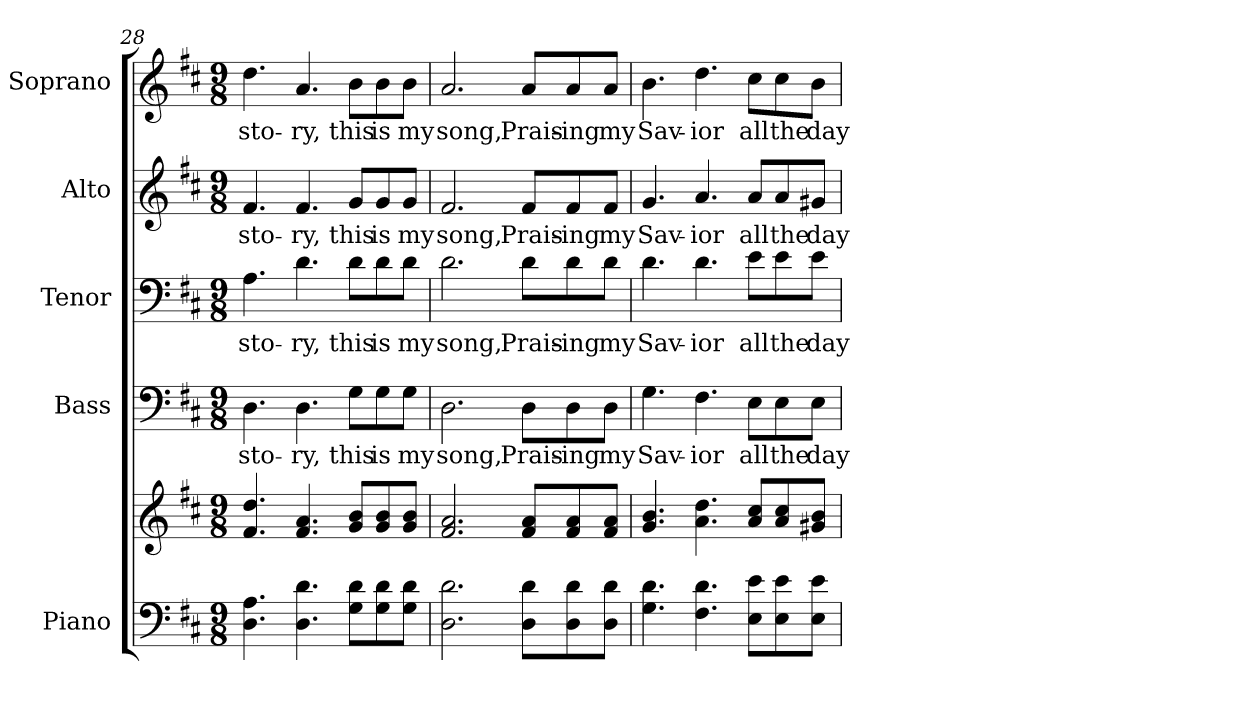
**kern	**kern	**kern	**text	**kern	**text	**kern	**text	**kern	**text
*part5	*part5	*part4	*part4	*part3	*part3	*part2	*part2	*part1	*part1
*staff6	*staff5	*staff4	*staff4	*staff3	*staff3	*staff2	*staff2	*staff1	*staff1
*I"Piano	*	*I"Bass	*	*I"Tenor	*	*I"Alto	*	*I"Soprano	*
*I'Pno.	*	*I'B.	*	*I'T.	*	*I'A.	*	*I'S.	*
*clefF4	*clefG2	*clefF4	*	*clefF4	*	*clefG2	*	*clefG2	*
*k[f#c#]	*k[f#c#]	*k[f#c#]	*	*k[f#c#]	*	*k[f#c#]	*	*k[f#c#]	*
*D:	*D:	*D:	*	*D:	*	*D:	*	*D:	*
*M9/8	*M9/8	*M9/8	*	*M9/8	*	*M9/8	*	*M9/8	*
=28	=28	=28	=28	=28	=28	=28	=28	=28	=28
!	!	!	!LO:LY:b:color=#000000	!	!	!	!	!	!
!	!	!	!	!	!LO:LY:b:color=#000000	!	!	!	!
!	!	!	!	!	!	!	!LO:LY:b:color=#000000	!	!
!	!	!	!	!	!	!	!	!	!LO:LY:b:color=#000000
4.Di\ 4.Ai	4.f#i/ 4.ddi	4.Di\	sto-	4.Ai\	sto-	4.f#i/	sto-	4.ddi\	sto-
!	!	!	!LO:LY:b:color=#000000	!	!	!	!	!	!
!	!	!	!	!	!LO:LY:b:color=#000000	!	!	!	!
!	!	!	!	!	!	!	!LO:LY:b:color=#000000	!	!
!	!	!	!	!	!	!	!	!	!LO:LY:b:color=#000000
4.Di\ 4.di	4.f#i/ 4.ai	4.Di\	-ry,	4.di\	-ry,	4.f#i/	-ry,	4.ai/	-ry,
!	!	!	!LO:LY:b:color=#000000	!	!	!	!	!	!
!	!	!	!	!	!LO:LY:b:color=#000000	!	!	!	!
!	!	!	!	!	!	!	!LO:LY:b:color=#000000	!	!
!	!	!	!	!	!	!	!	!	!LO:LY:b:color=#000000
8Gi\ 8di\L	8gi/ 8bi/L	8Gi\L	this	8di\L	this	8gi/L	this	8bi\L	this
!	!	!	!LO:LY:b:color=#000000	!	!	!	!	!	!
!	!	!	!	!	!LO:LY:b:color=#000000	!	!	!	!
!	!	!	!	!	!	!	!LO:LY:b:color=#000000	!	!
!	!	!	!	!	!	!	!	!	!LO:LY:b:color=#000000
8Gi\ 8di\	8gi/ 8bi/	8Gi\	is	8di\	is	8gi/	is	8bi\	is
!	!	!	!LO:LY:b:color=#000000	!	!	!	!	!	!
!	!	!	!	!	!LO:LY:b:color=#000000	!	!	!	!
!	!	!	!	!	!	!	!LO:LY:b:color=#000000	!	!
!	!	!	!	!	!	!	!	!	!LO:LY:b:color=#000000
8Gi\ 8di\J	8gi/ 8bi/J	8Gi\J	my	8di\J	my	8gi/J	my	8bi\J	my
!!LO:PB:g=z
=29	=29	=29	=29	=29	=29	=29	=29	=29	=29
!	!	!	!LO:LY:b:color=#000000	!	!	!	!	!	!
!	!	!	!	!	!LO:LY:b:color=#000000	!	!	!	!
!	!	!	!	!	!	!	!LO:LY:b:color=#000000	!	!
!	!	!	!	!	!	!	!	!	!LO:LY:b:color=#000000
2.Di\ 2.di	2.f#i/ 2.ai	2.Di\	song,	2.di\	song,	2.f#i/	song,	2.ai/	song,
!	!	!	!LO:LY:b:color=#000000	!	!	!	!	!	!
!	!	!	!	!	!LO:LY:b:color=#000000	!	!	!	!
!	!	!	!	!	!	!	!LO:LY:b:color=#000000	!	!
!	!	!	!	!	!	!	!	!	!LO:LY:b:color=#000000
8Di\ 8di\L	8f#i/ 8ai/L	8Di\L	Prais-	8di\L	Prais-	8f#i/L	Prais-	8ai/L	Prais-
!	!	!	!LO:LY:b:color=#000000	!	!	!	!	!	!
!	!	!	!	!	!LO:LY:b:color=#000000	!	!	!	!
!	!	!	!	!	!	!	!LO:LY:b:color=#000000	!	!
!	!	!	!	!	!	!	!	!	!LO:LY:b:color=#000000
8Di\ 8di\	8f#i/ 8ai/	8Di\	-ing	8di\	-ing	8f#i/	-ing	8ai/	-ing
!	!	!	!LO:LY:b:color=#000000	!	!	!	!	!	!
!	!	!	!	!	!LO:LY:b:color=#000000	!	!	!	!
!	!	!	!	!	!	!	!LO:LY:b:color=#000000	!	!
!	!	!	!	!	!	!	!	!	!LO:LY:b:color=#000000
8Di\ 8di\J	8f#i/ 8ai/J	8Di\J	my	8di\J	my	8f#i/J	my	8ai/J	my
=30	=30	=30	=30	=30	=30	=30	=30	=30	=30
!	!	!	!LO:LY:b:color=#000000	!	!	!	!	!	!
!	!	!	!	!	!LO:LY:b:color=#000000	!	!	!	!
!	!	!	!	!	!	!	!LO:LY:b:color=#000000	!	!
!	!	!	!	!	!	!	!	!	!LO:LY:b:color=#000000
4.Gi\ 4.di	4.gi/ 4.bi	4.Gi\	Sav-	4.di\	Sav-	4.gi/	Sav-	4.bi\	Sav-
!	!	!	!LO:LY:b:color=#000000	!	!	!	!	!	!
!	!	!	!	!	!LO:LY:b:color=#000000	!	!	!	!
!	!	!	!	!	!	!	!LO:LY:b:color=#000000	!	!
!	!	!	!	!	!	!	!	!	!LO:LY:b:color=#000000
4.F#i\ 4.di	4.ai\ 4.ddi	4.F#i\	-ior	4.di\	-ior	4.ai/	-ior	4.ddi\	-ior
!	!	!	!LO:LY:b:color=#000000	!	!	!	!	!	!
!	!	!	!	!	!LO:LY:b:color=#000000	!	!	!	!
!	!	!	!	!	!	!	!LO:LY:b:color=#000000	!	!
!	!	!	!	!	!	!	!	!	!LO:LY:b:color=#000000
8Ei\ 8ei\L	8ai/ 8cc#i/L	8Ei\L	all	8ei\L	all	8ai/L	all	8cc#i\L	all
!	!	!	!LO:LY:b:color=#000000	!	!	!	!	!	!
!	!	!	!	!	!LO:LY:b:color=#000000	!	!	!	!
!	!	!	!	!	!	!	!LO:LY:b:color=#000000	!	!
!	!	!	!	!	!	!	!	!	!LO:LY:b:color=#000000
8Ei\ 8ei\	8ai/ 8cc#i/	8Ei\	the	8ei\	the	8ai/	the	8cc#i\	the
!	!	!	!LO:LY:b:color=#000000	!	!	!	!	!	!
!	!	!	!	!	!LO:LY:b:color=#000000	!	!	!	!
!	!	!	!	!	!	!	!LO:LY:b:color=#000000	!	!
!	!	!	!	!	!	!	!	!	!LO:LY:b:color=#000000
8Ei\ 8ei\J	8g#Xi/ 8bi/J	8Ei\J	day	8ei\J	day	8g#Xi/J	day	8bi\J	day
=	=	=	=	=	=	=	=	=	=
*-	*-	*-	*-	*-	*-	*-	*-	*-	*-
